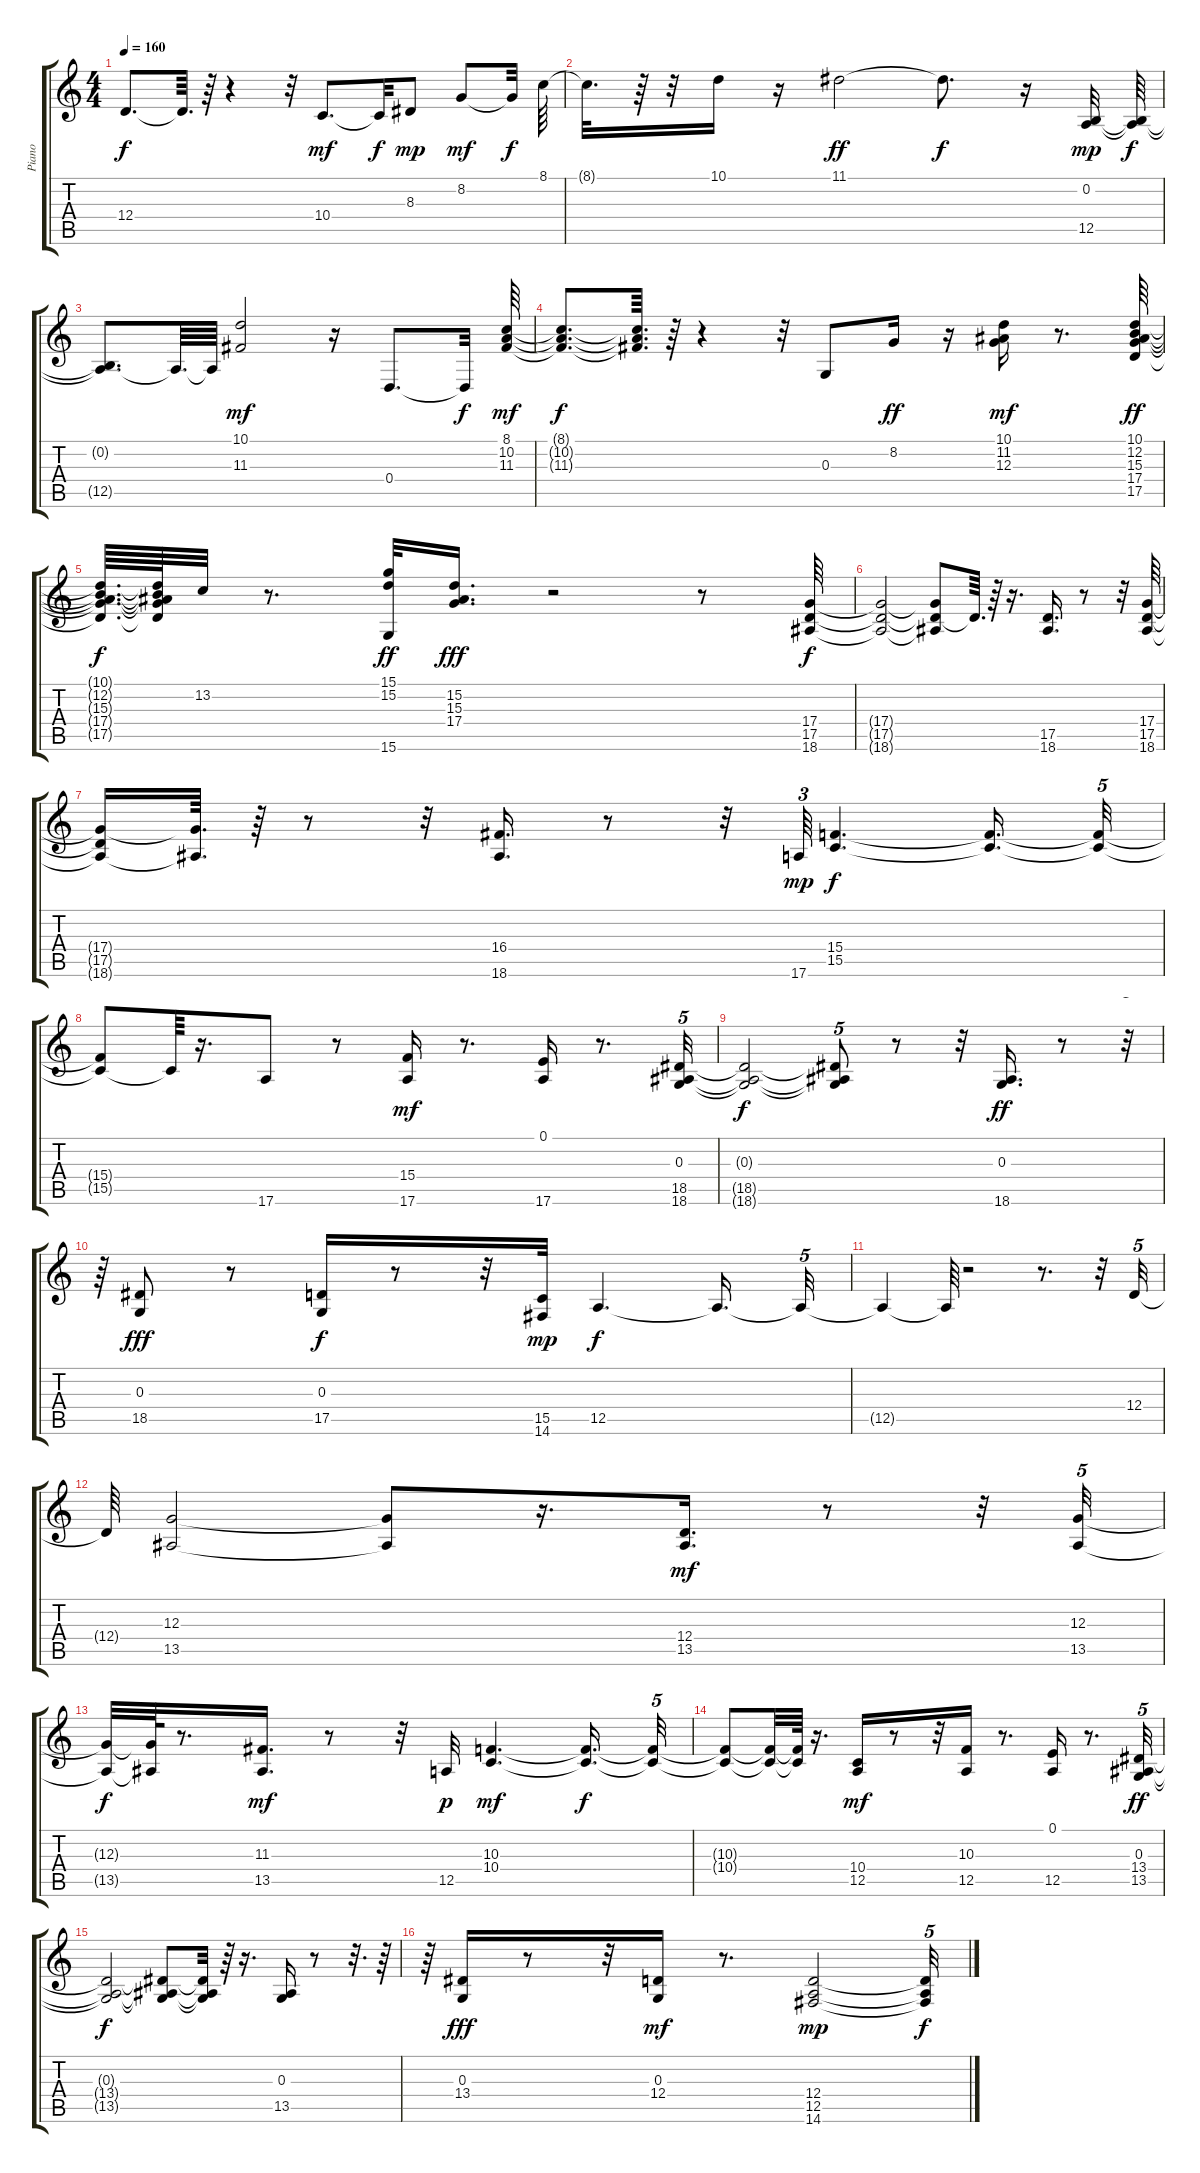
\track ("Piano" "Piano") {instrument acousticgrandpiano}
\staff {score tabs}
\tuning (E4 B3 G3 D3 A2 E2) {hide}
\ts (4 4)
\tempo 160
\clef g2
\ks c
12.4{t}.8{d dy f} 12.4{t}.64{d} r.64 r.4 r.32 10.4.8{d dy mf} 10.4{t}.32{dy f} 8.3.8{dy mp} 8.2.8{dy mf} 8.2{t}.32{dy f} 8.1.64 |
8.1{t}.32{d} r.64 r.32 10.1.16 r.16 11.1.2{dy ff} 11.1{t}.8{d dy f} r.16 (0.2 12.5).32{dy mp} (0.2{t} 12.5{t}).64{dy f} |
(0.2{t} 12.5{t}).8{d} 12.5{t}.64{d} 12.5{t}.64 (10.1 11.3).2{dy mf} r.16 0.4.8{d} 0.4{t}.32{dy f} (8.1 10.2 11.3).64{dy mf} |
(8.1{t} 10.2{t} 11.3{t}).8{d dy f} (8.1{t} 10.2{t} 11.3{t}).64{d} r.64 r.4 r.32 0.3.8 8.2.16{dy ff} r.16 (10.1 11.2 12.3).16{dy mf} r.8{d} (10.1 12.2 15.3 17.4 17.5).64{dy ff} |
(10.1{t} 12.2{t} 15.3{t} 17.4{t} 17.5{t}).64{d dy f} (10.1{t} 12.2{t} 15.3{t} 17.4{t} 17.5{t}).64 13.2.32 r.8{d} (15.1 15.2 15.6).32{dy ff} (15.2 15.3 17.4).16{d dy fff} r.2 r.8 (17.4 17.5 18.6).64{dy f} |
(17.4{t} 17.5{t} 18.6{t}).2 (17.4{t} 17.5{t} 18.6{t}).8 17.5{t}.64{d} r.64 r.16{d} (17.5 18.6).16{d} r.8 r.32 (17.4 17.5 18.6).64 |
(17.4{t} 17.5{t} 18.6{t}).16 (17.4{t} 18.6{t}).64{d} r.64 r.8 r.32 (16.4 18.6).16{d} r.8 r.32 17.6.64{tu (3 2) dy mp} (15.4 15.5).4{d dy f} (15.4{t} 15.5{t}).16{d} (15.4{t} 15.5{t}).32{tu (5 4)} |
(15.4{t} 15.5{t}).8 15.5{t}.64 r.16{d} 17.6.8 r.8 (15.4 17.6).16{dy mf} r.8{d} (0.1 17.6).16 r.8{d} (0.3 18.5 18.6).32{tu (5 4)} |
(0.3{t} 18.5{t} 18.6{t}).2{dy f} (0.3{t} 18.5{t} 18.6{t}).8{tu (5 4)} r.8 r.32 (0.3 18.6).16{d dy ff} r.8 r.32{tu (5 4)} |
r.64 (0.3 18.5).8{dy fff} r.8 (0.3 17.5).16{dy f} r.8 r.32 (15.5 14.6).32{dy mp} 12.5.4{d dy f} 12.5{t}.16{d} 12.5{t}.32{tu (5 4)} |
12.5{t}.4 12.5{t}.64 r.2 r.8{d} r.32 12.4.32{tu (5 4)} |
12.4{t}.64 (12.3 13.5).2 (12.3{t} 13.5{t}).8 r.16{d} (12.4 13.5).16{d dy mf} r.8 r.32 (12.3 13.5).32{tu (5 4)} |
(12.3{t} 13.5{t}).32{dy f} (12.3{t} 13.5{t}).64 r.8{d} (11.3 13.5).16{d dy mf} r.8 r.32 12.5.32{dy p} (10.3 10.4).4{d dy mf} (10.3{t} 10.4{t}).16{d dy f} (10.3{t} 10.4{t}).32{tu (5 4)} |
(10.3{t} 10.4{t}).8 (10.3{t} 10.4{t}).32 (10.3{t} 10.4{t}).64 r.16{d} (10.4 12.5).16{dy mf} r.8 r.32 (10.3 12.5).16 r.8{d} (0.1 12.5).16 r.8{d} (0.3 13.4 13.5).32{tu (5 4) dy ff} |
(0.3{t} 13.4{t} 13.5{t}).2{dy f} (0.3{t} 13.4{t} 13.5{t}).8 (0.3{t} 13.4{t} 13.5{t}).32 r.64 r.16{d} (0.3 13.5).16 r.8 r.32{d} r.64 |
r.64 (0.3 13.4).16{dy fff} r.8 r.32 (0.3 12.4).16{dy mf} r.8{d} (12.4 12.5 14.6).2{dy mp} (12.4{t} 12.5{t} 14.6{t}).32{tu (5 4) dy f}
